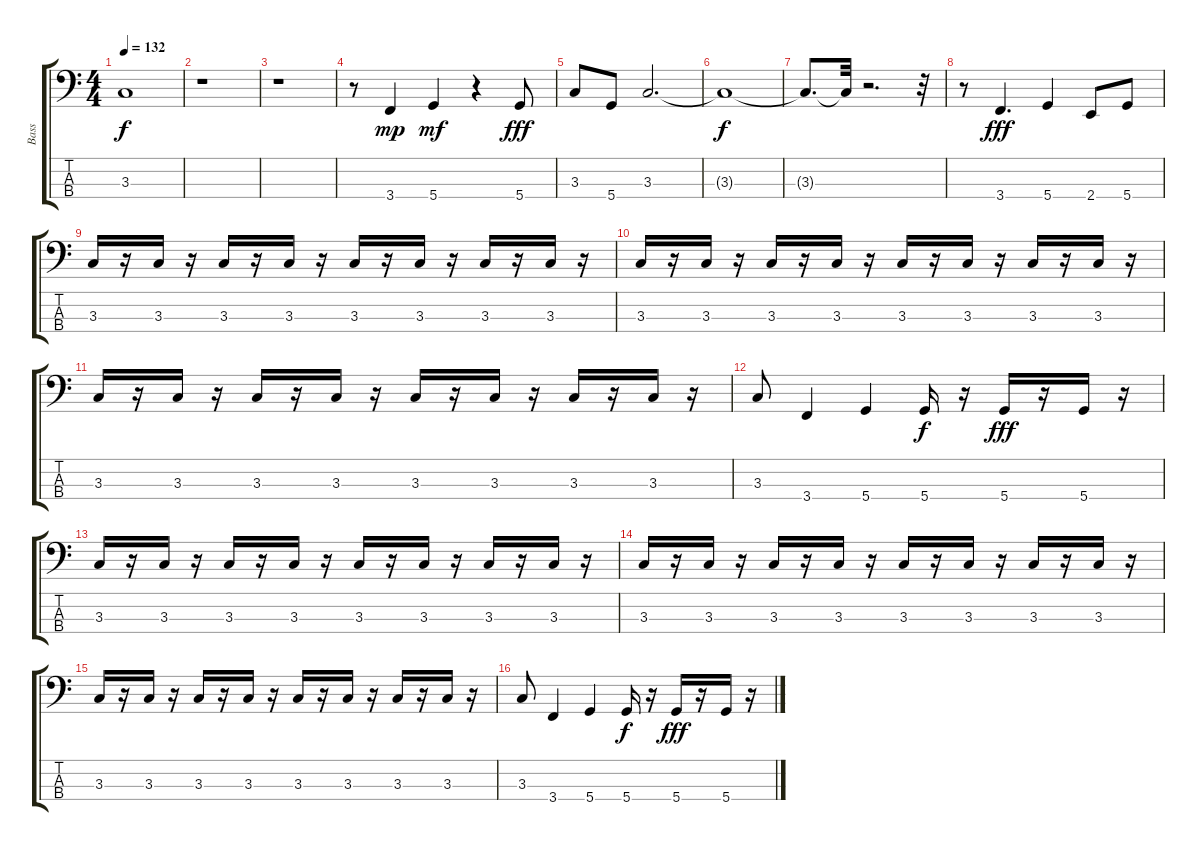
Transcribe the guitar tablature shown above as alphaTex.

\track ("Bass" "Bass") {instrument electricbassfinger}
\staff {score tabs}
\tuning (G2 D2 A1 D1) {hide}
\ts (4 4)
\tempo 132
\clef f4
\ks c
3.3.1{dy f instrument electricbassfinger} |
r.1 |
r.1 |
r.8 3.4.4{dy mp} 5.4.4{dy mf} r.4 5.4.8{dy fff} |
3.3.8 5.4.8 3.3.2{d} |
3.3{t}.1{dy f} |
3.3{t}.8{d} 3.3{t}.32 r.2{d} r.32 |
r.8 3.4.4{d dy fff} 5.4.4 2.4.8 5.4.8 |
3.3.16 r.16 3.3.16 r.16 3.3.16 r.16 3.3.16 r.16 3.3.16 r.16 3.3.16 r.16 3.3.16 r.16 3.3.16 r.16 |
3.3.16 r.16 3.3.16 r.16 3.3.16 r.16 3.3.16 r.16 3.3.16 r.16 3.3.16 r.16 3.3.16 r.16 3.3.16 r.16 |
3.3.16 r.16 3.3.16 r.16 3.3.16 r.16 3.3.16 r.16 3.3.16 r.16 3.3.16 r.16 3.3.16 r.16 3.3.16 r.16 |
3.3.8 3.4.4 5.4.4 5.4.16{dy f} r.16 5.4.16{dy fff} r.16 5.4.16 r.16 |
3.3.16 r.16 3.3.16 r.16 3.3.16 r.16 3.3.16 r.16 3.3.16 r.16 3.3.16 r.16 3.3.16 r.16 3.3.16 r.16 |
3.3.16 r.16 3.3.16 r.16 3.3.16 r.16 3.3.16 r.16 3.3.16 r.16 3.3.16 r.16 3.3.16 r.16 3.3.16 r.16 |
3.3.16 r.16 3.3.16 r.16 3.3.16 r.16 3.3.16 r.16 3.3.16 r.16 3.3.16 r.16 3.3.16 r.16 3.3.16 r.16 |
3.3.8 3.4.4 5.4.4 5.4.16{dy f} r.16 5.4.16{dy fff} r.16 5.4.16 r.16
